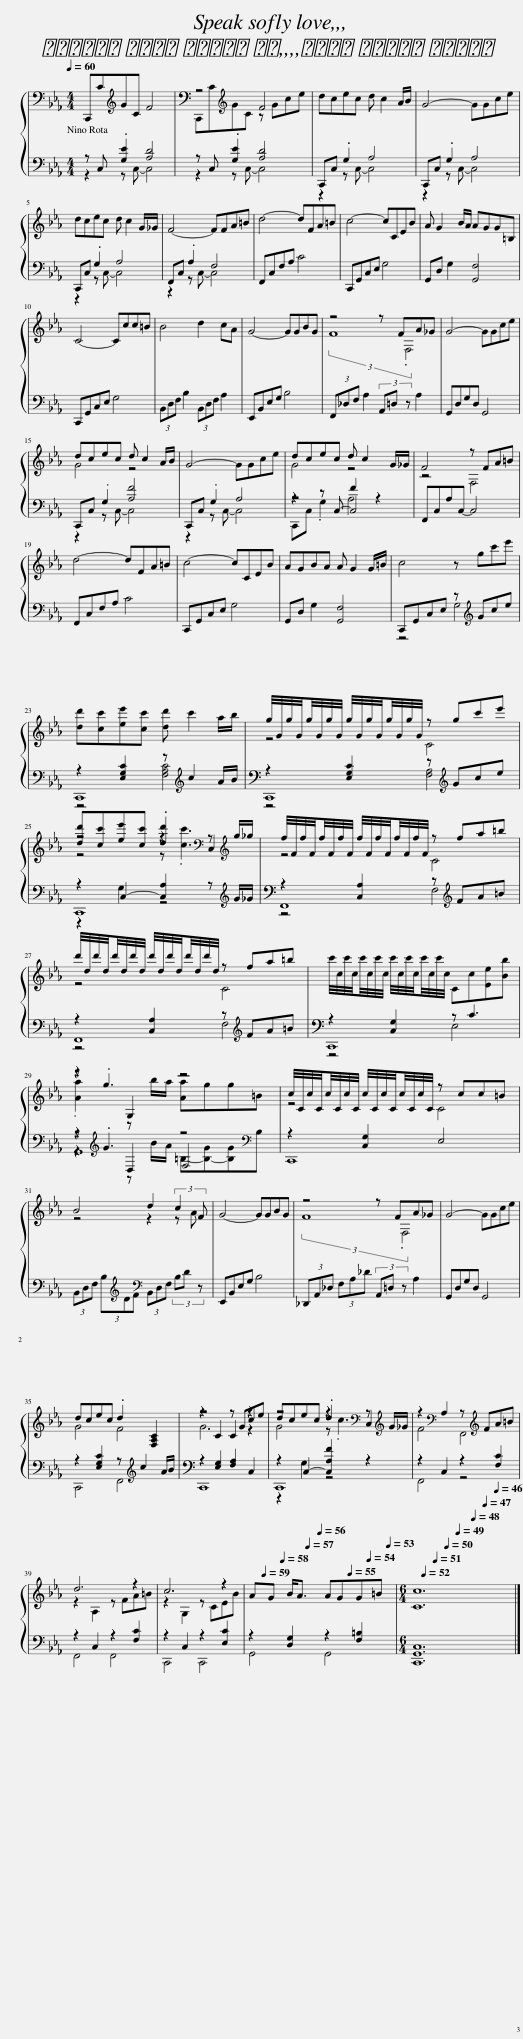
X:1
%%score { ( 1 4 6 ) | ( 2 3 5 7 ) }
L:1/8
Q:1/4=60
M:4/4
I:linebreak $
K:Eb
V:1 bass
V:4 bass
V:6 bass
V:2 bass
V:3 bass
V:5 bass
V:7 bass
V:1
 C,,C[K:treble]GC F4 | z4[K:treble] F4 | dcec d c2 A/B/ | G4- GGce |$ dcec d c2 G/_G/ | %5
 F4- FFA=B | d4- dFA=B | c4- cCEB | A G2 B/A/ AGG=B, |$ C4- Ccc=B | %10
 B4 d2 cA | G4- GGBG | z4 z FA_G | G4- GGce |$ dcec d c2 A/B/ | %15
 G4- GGce | dcec d c2 G/_G/ | F4 z FA=B |$ d4- dFA=B | c4- cCEB | %20
 AGBA A G2 G/=B/ | c4 z gc'e' |$ [dd'][cc'][ee'][cc'] [dd'] c'2 a/b/ | g/4G/4g/4G/4g/4G/4g/4G/4 g/4G/4g/4G/4g/4G/4g/4G/4 z gc'e' |$ [dd'][cc'][ee'][cc'] .[dd']2[K:bass] z[K:treble] g/_g/ | %25
 f/4F/4f/4F/4f/4F/4f/4F/4 f/4F/4f/4F/4f/4F/4f/4F/4 z fa=b |$ d'/4d/4d'/4d/4d'/4d/4d'/4d/4 d'/4d/4d'/4d/4d'/4d/4d'/4d/4 z fa=b | c'/4c/4c'/4c/4c'/4c/4c'/4c/4 c'/4c/4c'/4c/4c'/4c/4c'/4c/4 Cc[Ee][Bb] |$ z .g3 z4 | c/4C/4c/4C/4c/4C/4c/4C/4 c/4C/4c/4C/4c/4C/4c/4C/4 z cc=B |$ %30
 B4 d2 (3:2:2c2 F | G4- GGBG | z4 z FA_G | G4- GGce |$ dcec .d2 [F,A,C]2 | %35
 z2 C2 z Gce | dcec .d2[K:bass] z[K:treble] G/_G/ | z2[K:bass] A,2 z[K:treble] FA=B |$ d6 z2 | c6 z2 | %40
 AG B<A AGG=B[Q:1/4=59][Q:1/4=58][Q:1/4=57][Q:1/4=56][Q:1/4=55][Q:1/4=54][Q:1/4=53] |[M:6/4] [Cc]12[Q:1/4=52][Q:1/4=51][Q:1/4=50][Q:1/4=49][Q:1/4=48][Q:1/4=47][Q:1/4=46] |] %42
V:2
 z C, .[G,E]2 [A,D]4 | z C, .[G,E]2 [A,D]4 | C,,C, .G,2 A,4 | C,,C, .G,2 A,4 |$ C,,C, .G,2 A,4 | %5
 F,,C, .A,2 F,4 | F,,C,F,A, C4 | C,,G,,C,E, G,4 | G,,D, G,2 [G,,F,]4 |$ C,,G,,C,E, G,4 | %10
 (3B,,D,F, B,2 (3B,,D,F, A,2 | E,,B,,E,G, B,4 | (3F,,_D,F, A,2 (3A,,=D, z A,2 | G,,D,G,D, G,,4 |$ C,,C, .G,2 [A,F]4 | %15
 C,,C, .G,2 A,4 | z4 F2 z2 | F,,C,A,C,- C,4 |$ F,,C,F,A, C4 | C,,G,,C,E, G,4 | %20
 G,,D, G,2 [G,,F,]4 | C,,G,,C,E, z[K:treble] Gce |$ z2 [E,G,C]2 z[K:treble] c2 A/B/ | z2 [E,G,C]2 z[K:treble] Gce |$ z2 C,2- [C,A,]2 z[K:treble] G/_G/ | %25
 z2 [C,A,]2 z[K:treble] FA=B |$ z2 [C,A,]2 z[K:treble] FA=B | z2 [C,G,]2 z C3 |$ z[K:treble] .G3 z4[K:bass] | z2 [C,G,]2 E,4 |$ %30
 (3B,,D,F, (3B,[K:treble]DF[K:bass] (3B,,D,F, (3B,D z | E,,B,,E,G, B,4 | (3_D,,A,,_D, (3F,A,_D (3A,,=D, z A,2 | G,,D,G,D, G,,4 |$ z2 [E,G,C]2 z[K:treble] c2 A/B/ | %35
 z2 [E,G,]2 [F,A,]2 C,2 | z2 C,2- [C,A,F]2 z2 | z2 C,2 z2 [F,C]2 |$ z2 C,2 z2 [F,C]2 | z2 C,2 z2 [E,C]2 | %40
 z2 [D,G,]2 z2 [F,=B,]2 |[M:6/4] [C,,G,,C,]12 |] %42
V:3
 z2 z C,- C,4 | z2 z C,- C,4 | z2 z C,- C,4 | z2 z C,- C,4 |$ z2 z C,- C,4 | %5
 z2 z C,- C,4 | x8 | x8 | x8 |$ x8 | %10
 x8 | x8 | x8 | x8 |$ z2 z C,- C,4 | %15
 z2 z C,- C,4 | C,,C, .G,2 A,4 | x8 |$ x8 | x8 | %20
 x8 | z4 G,4[K:treble] |$ z4 [F,A,C]4[K:treble] | z4 [F,A,]4[K:treble] |$ z2 G,2 z4[K:treble] | %25
 z4 F,4[K:treble] |$ z4 F,4[K:treble] | z4 E,4 |$ z2[K:treble] z B/A/ =B,-[B,-G][B,G][K:bass]B, | C,,8 |$ %30
 x8/3[K:treble] x4/3[K:bass] x4 | x8 | x8 | x8 |$ C,,4 F,,4[K:treble] | %35
 C,,8 | z2 G,2 z4 | F,,4 z4 |$ F,,4 F,,4 | C,,4 C,,4 | %40
 G,,4 G,,4 |[M:6/4] x12 |] %42
V:4
 x2[K:treble] x6 | C,,C[K:treble]GC z Gce | x8 | x8 |$ x8 | %5
 x8 | x8 | x8 | x8 |$ x8 | %10
 x8 | x8 | (3:2:2F8 .F,4 | x8 |$ G4 z4 | %15
 x8 | G4 z4 | z4 F,4 |$ x8 | x8 | %20
 x8 | x8 |$ x8 | z4 C4 |$ z4 z .[cc']3[K:bass][K:treble] | %25
 z4 C4 |$ z4 C4 | x8 |$ .[Aa]2 z b/a/ [Aa]gg=B | z4 C4 |$ %30
 z4 z2 z A | x8 | (3:2:2F8 .F,4 | x8 |$ G4 F4 | %35
 G6 z2 | G4 z .c3[K:bass][K:treble] | F4[K:bass] F,,4[K:treble] |$ z2 A,2 z FA=B | z2 G,2 z CEB | %40
 x8 |[M:6/4] x12 |] %42
V:5
 x8 | x8 | x8 | x8 |$ x8 | %5
 x8 | x8 | x8 | x8 |$ x8 | %10
 x8 | x8 | x8 | x8 |$ x8 | %15
 x8 | z2 z C,- C,4 | x8 |$ x8 | x8 | %20
 x8 | x5[K:treble] x3 |$ C,,8[K:treble] | C,,8[K:treble] |$ C,,8[K:treble] | %25
 F,,8[K:treble] |$ F,,8[K:treble] | C,,8 |$ z2[K:treble] D,2 F,4[K:bass] | x8 |$ %30
 x8/3[K:treble] x4/3[K:bass] x4 | x8 | x8 | x8 |$ x5[K:treble] x3 | %35
 x8 | C,,8 | x8 |$ x8 | x8 | %40
 x8 |[M:6/4] x12 |] %42
V:6
 x2[K:treble] x6 | x2[K:treble] x6 | x8 | x8 |$ x8 | %5
 x8 | x8 | x8 | x8 |$ x8 | %10
 x8 | x8 | x8 | x8 |$ x8 | %15
 x8 | x8 | x8 |$ x8 | x8 | %20
 x8 | x8 |$ x8 | x8 |$ z4 z2[K:bass] C,2[K:treble] | %25
 x8 |$ x8 | x8 |$ z2 G,2 z4 | x8 |$ %30
 x8 | x8 | x8 | x8 |$ x8 | %35
 z4 C2 z2 | z4 z2[K:bass] C,2[K:treble] | x2[K:bass] x3[K:treble] x3 |$ x8 | x8 | %40
 x8 |[M:6/4] x12 |] %42
V:7
 x8 | x8 | x8 | x8 |$ x8 | %5
 x8 | x8 | x8 | x8 |$ x8 | %10
 x8 | x8 | x8 | x8 |$ x8 | %15
 x8 | x8 | x8 |$ x8 | x8 | %20
 x8 | x5[K:treble] x3 |$ x5[K:treble] x3 | x5[K:treble] x3 |$ x7[K:treble] x | %25
 x5[K:treble] x3 |$ x5[K:treble] x3 | x8 |$ G,,8[K:treble][K:bass] | x8 |$ %30
 x8/3[K:treble] x4/3[K:bass] x4 | x8 | x8 | x8 |$ x5[K:treble] x3 | %35
 x8 | x8 | x8 |$ x8 | x8 | %40
 x8 |[M:6/4] x12 |] %42
